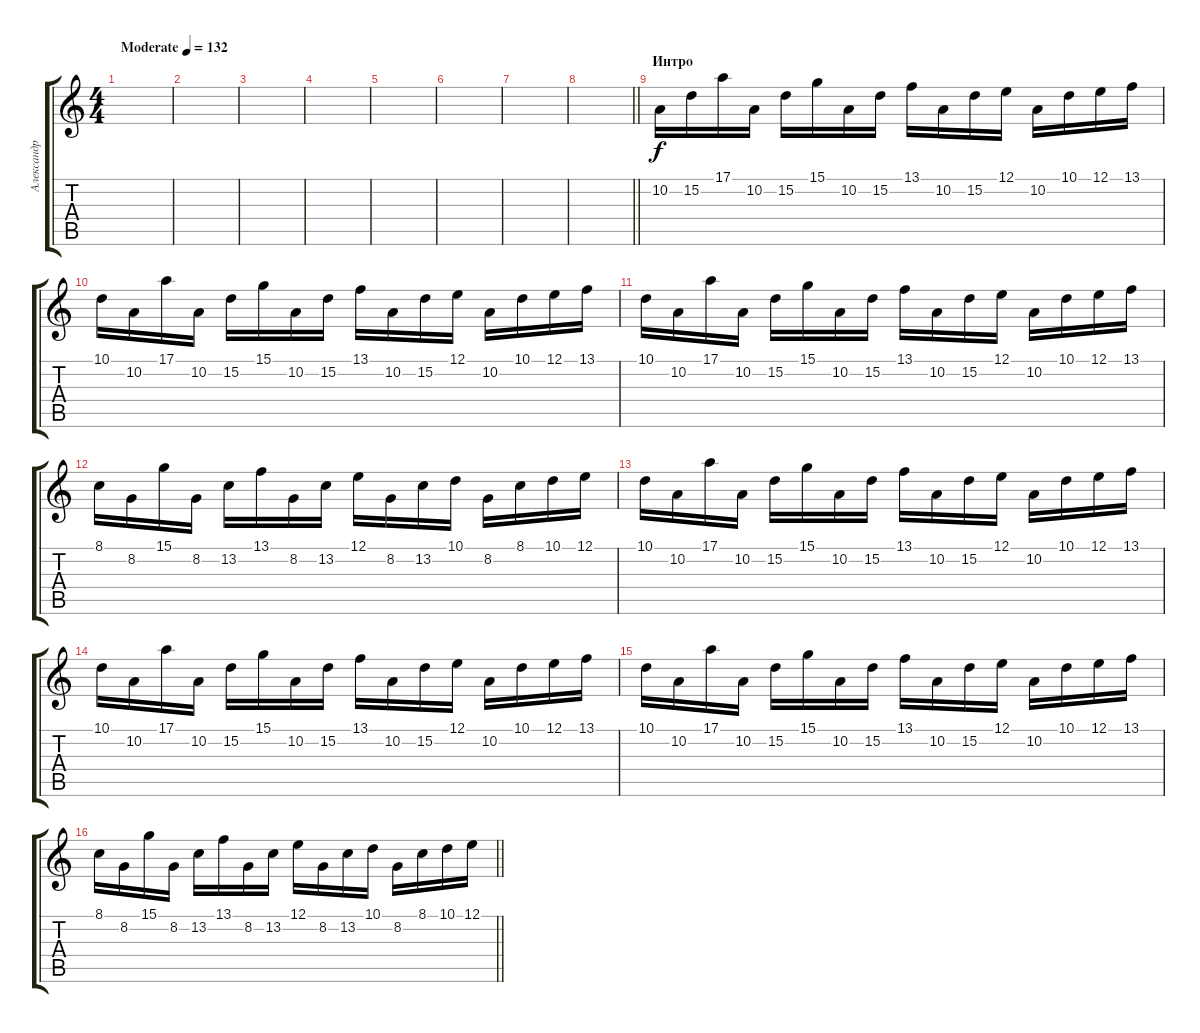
\track ("Александр \"Wish\" Андрюхин" "Александр ") {instrument brightacousticpiano}
\staff {score tabs}
\tuning (E4 B3 G3 D3 A2 E2) {hide}
\ts (4 4)
\tempo (132 "Moderate")
\clef g2
\ks c
|
|
|
|
|
|
|
\barLineRight lightlight
|
\section ("" "Интро")
10.2.16 15.2.16 17.1.16 10.2.16 15.2.16 15.1.16 10.2.16 15.2.16 13.1.16 10.2.16 15.2.16 12.1.16 10.2.16 10.1.16 12.1.16 13.1.16 |
10.1.16 10.2.16 17.1.16 10.2.16 15.2.16 15.1.16 10.2.16 15.2.16 13.1.16 10.2.16 15.2.16 12.1.16 10.2.16 10.1.16 12.1.16 13.1.16 |
10.1.16 10.2.16 17.1.16 10.2.16 15.2.16 15.1.16 10.2.16 15.2.16 13.1.16 10.2.16 15.2.16 12.1.16 10.2.16 10.1.16 12.1.16 13.1.16 |
8.1.16 8.2.16 15.1.16 8.2.16 13.2.16 13.1.16 8.2.16 13.2.16 12.1.16 8.2.16 13.2.16 10.1.16 8.2.16 8.1.16 10.1.16 12.1.16 |
10.1.16 10.2.16 17.1.16 10.2.16 15.2.16 15.1.16 10.2.16 15.2.16 13.1.16 10.2.16 15.2.16 12.1.16 10.2.16 10.1.16 12.1.16 13.1.16 |
10.1.16 10.2.16 17.1.16 10.2.16 15.2.16 15.1.16 10.2.16 15.2.16 13.1.16 10.2.16 15.2.16 12.1.16 10.2.16 10.1.16 12.1.16 13.1.16 |
10.1.16 10.2.16 17.1.16 10.2.16 15.2.16 15.1.16 10.2.16 15.2.16 13.1.16 10.2.16 15.2.16 12.1.16 10.2.16 10.1.16 12.1.16 13.1.16 |
\barLineRight lightlight
8.1.16 8.2.16 15.1.16 8.2.16 13.2.16 13.1.16 8.2.16 13.2.16 12.1.16 8.2.16 13.2.16 10.1.16 8.2.16 8.1.16 10.1.16 12.1.16
